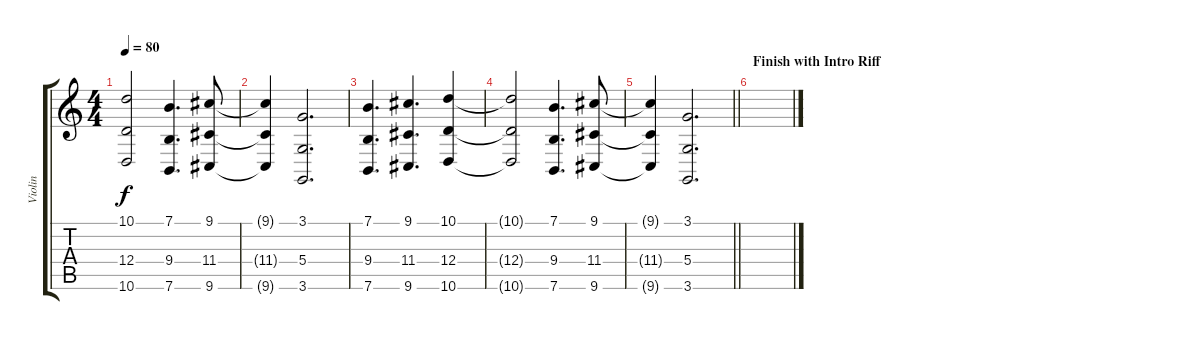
\track ("Violin" "Violin") {solo instrument violin}
\staff {score tabs}
\tuning (E4 B3 G3 D3 A2 E2) {hide}
\ts (4 4)
\tempo 80
\clef g2
\ks c
(10.1{t} 12.4{t} 10.6{t}).2{dy f} (7.1 9.4 7.6).4{d} (9.1 11.4 9.6).8 |
(9.1{t} 11.4{t} 9.6{t}).4 (3.1 5.4 3.6).2{d} |
(7.1 9.4 7.6).4{d} (9.1 11.4 9.6).4{d} (10.1 12.4 10.6).4 |
(10.1{t} 12.4{t} 10.6{t}).2 (7.1 9.4 7.6).4{d} (9.1 11.4 9.6).8 |
\barLineRight lightlight
(9.1{t} 11.4{t} 9.6{t}).4 (3.1 5.4 3.6).2{d} |
\section ("" "Finish with Intro Riff")
